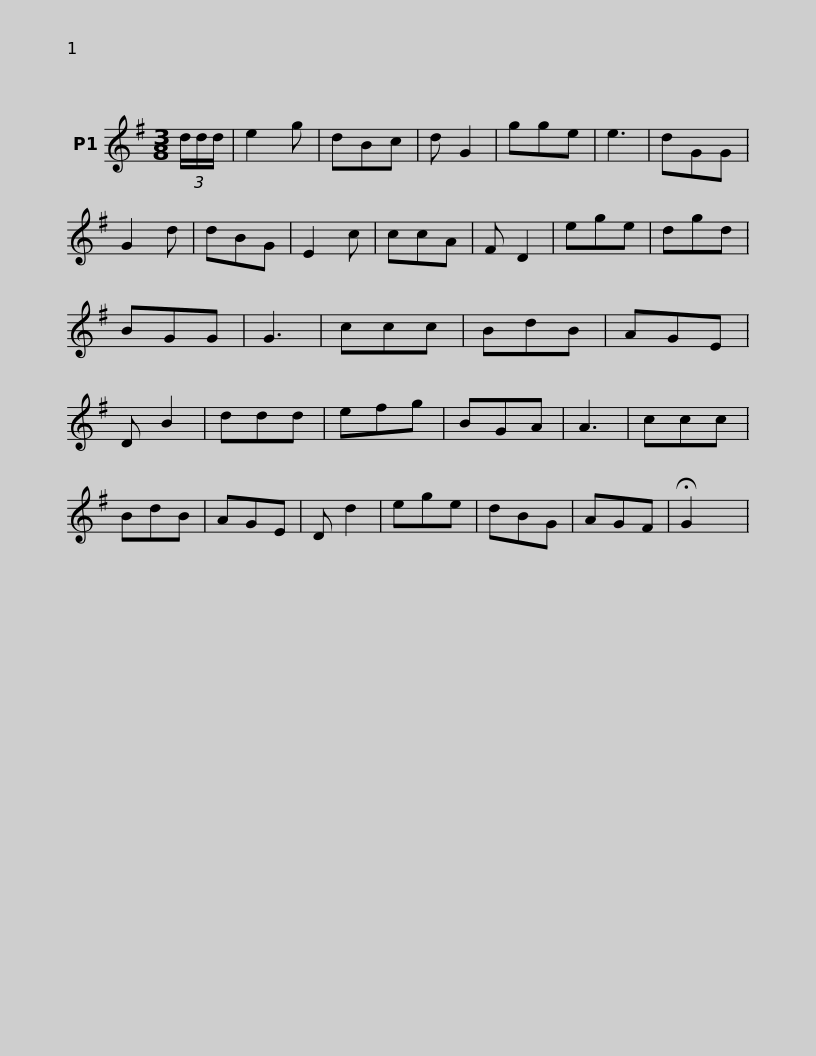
X:1
L:1/8
M:3/8
I:linebreak $
K:G
V:1 treble
V:1
 (3d/d/d/ | e2 g | dBc | d G2 | gge | %5
 e3 | dGG | G2 d | dBG | E2 c | %10
 ccA | F D2 | ege |$ dgd | BGG | %15
 G3 | ccc | BdB | AGE | D B2 | %20
 ddd | efg |$ BGA | A3 | ccc | %25
 BdB | AGE | D d2 | ege | dBG | %30
 AGF | !fermata!G2 x | %32
